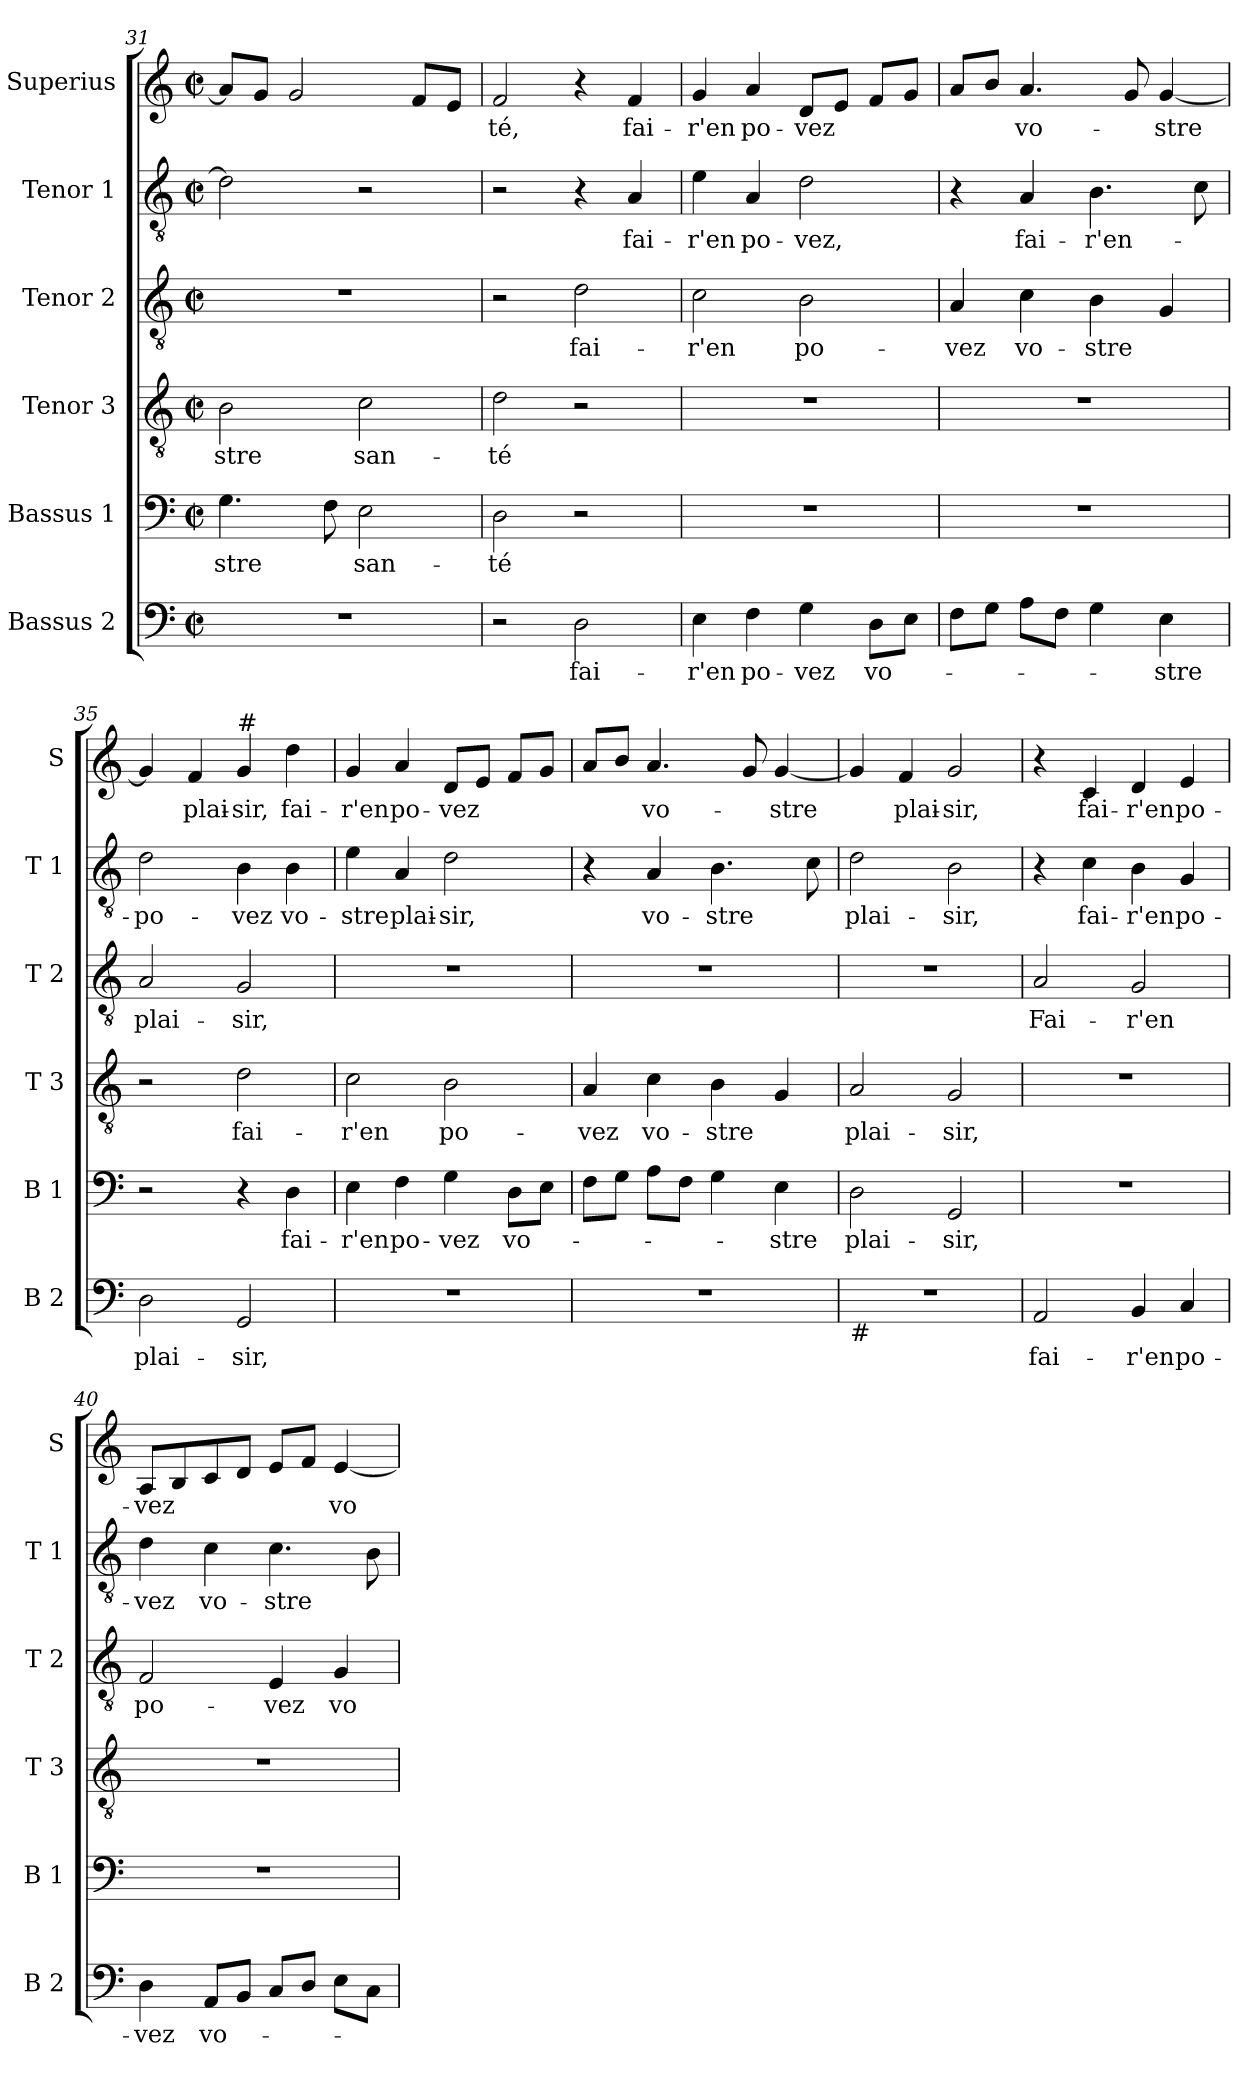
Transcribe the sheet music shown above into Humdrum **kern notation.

**kern	**text	**kern	**text	**kern	**text	**kern	**text	**kern	**text	**kern	**text
*part6	*part6	*part5	*part5	*part4	*part4	*part3	*part3	*part2	*part2	*part1	*part1
*staff6	*staff6	*staff5	*staff5	*staff4	*staff4	*staff3	*staff3	*staff2	*staff2	*staff1	*staff1
*I"Bassus 2	*	*I"Bassus 1	*	*I"Tenor 3	*	*I"Tenor 2	*	*I"Tenor 1	*	*I"Superius	*
*I'B 2	*	*I'B 1	*	*I'T 3	*	*I'T 2	*	*I'T 1	*	*I'S	*
!!LO:LB:g=z
*clefF4	*	*clefF4	*	*clefGv2	*	*clefGv2	*	*clefGv2	*	*clefG2	*
*k[]	*	*k[]	*	*k[]	*	*k[]	*	*k[]	*	*k[]	*
*C:	*	*C:	*	*C:	*	*C:	*	*C:	*	*C:	*
*M2/2	*	*M2/2	*	*M2/2	*	*M2/2	*	*M2/2	*	*M2/2	*
*met(c|)	*	*met(c|)	*	*met(c|)	*	*met(c|)	*	*met(c|)	*	*met(c|)	*
=31	=31	=31	=31	=31	=31	=31	=31	=31	=31	=31	=31
1r	.	4.G\	-stre	2B\	-stre	1r	.	2d\]	.	8a/L]	.
.	.	.	.	.	.	.	.	.	.	8g/J	.
.	.	.	.	.	.	.	.	.	.	2g/	.
.	.	8F\	.	.	.	.	.	.	.	.	.
.	.	2E\	san-	2c\	san-	.	.	2r	.	.	.
.	.	.	.	.	.	.	.	.	.	8f/L	.
.	.	.	.	.	.	.	.	.	.	8e/J	.
=32	=32	=32	=32	=32	=32	=32	=32	=32	=32	=32	=32
2r	.	2D\	-té	2d\	-té	2r	.	2r	.	2f/	-té,
2D\	fai-	2r	.	2r	.	2d\	fai-	4r	.	4r	.
.	.	.	.	.	.	.	.	4A/	fai-	4f/	fai-
=33	=33	=33	=33	=33	=33	=33	=33	=33	=33	=33	=33
4E\	-r'en	1r	.	1r	.	2c\	-r'en	4e\	-r'en	4g/	-r'en
4F\	po-	.	.	.	.	.	.	4A/	po-	4a/	po-
4G\	-vez	.	.	.	.	2B\	po-	2d\	-vez,	8d/L	-vez
.	.	.	.	.	.	.	.	.	.	8e/J	.
8D\L	vo-	.	.	.	.	.	.	.	.	8f/L	.
8E\J	.	.	.	.	.	.	.	.	.	8g/J	.
=34	=34	=34	=34	=34	=34	=34	=34	=34	=34	=34	=34
8F\L	.	1r	.	1r	.	4A/	-vez	4r	.	8a/L	.
8G\J	.	.	.	.	.	.	.	.	.	8b/J	.
8A\L	.	.	.	.	.	4c\	vo-	4A/	fai-	4.a/	vo-
8F\J	.	.	.	.	.	.	.	.	.	.	.
4G\	.	.	.	.	.	4B\	-stre	4.B\	-r'en-	.	.
.	.	.	.	.	.	.	.	.	.	8g/	.
4E\	-stre	.	.	.	.	4G/	.	.	.	[4g/	-stre
.	.	.	.	.	.	.	.	8c\	.	.	.
=35	=35	=35	=35	=35	=35	=35	=35	=35	=35	=35	=35
2D\	plai-	2r	.	2r	.	2A/	plai-	2d\	-po-	4g/]	.
.	.	.	.	.	.	.	.	.	.	4f/	plai-
!	!	!	!	!	!	!	!	!	!	!LO:TX:a:t=#	!
2GG/	-sir,	4r	.	2d\	fai-	2G/	-sir,	4B\	-vez	4g/	-sir,
.	.	4D\	fai-	.	.	.	.	4B\	vo-	4dd\	fai-
=36	=36	=36	=36	=36	=36	=36	=36	=36	=36	=36	=36
1r	.	4E\	-r'en	2c\	-r'en	1r	.	4e\	-stre	4g/	-r'en
.	.	4F\	po-	.	.	.	.	4A/	plai-	4a/	po-
.	.	4G\	-vez	2B\	po-	.	.	2d\	-sir,	8d/L	-vez
.	.	.	.	.	.	.	.	.	.	8e/J	.
.	.	8D\L	vo-	.	.	.	.	.	.	8f/L	.
.	.	8E\J	.	.	.	.	.	.	.	8g/J	.
!!LO:PB:g=z
=37	=37	=37	=37	=37	=37	=37	=37	=37	=37	=37	=37
1r	.	8F\L	.	4A/	-vez	1r	.	4r	.	8a/L	.
.	.	8G\J	.	.	.	.	.	.	.	8b/J	.
.	.	8A\L	.	4c\	vo-	.	.	4A/	vo-	4.a/	vo-
.	.	8F\J	.	.	.	.	.	.	.	.	.
.	.	4G\	.	4B\	-stre	.	.	4.B\	-stre	.	.
.	.	.	.	.	.	.	.	.	.	8g/	.
.	.	4E\	-stre	4G/	.	.	.	.	.	[4g/	-stre
.	.	.	.	.	.	.	.	8c\	.	.	.
=38	=38	=38	=38	=38	=38	=38	=38	=38	=38	=38	=38
!LO:TX:b:t=#	!	!	!	!	!	!	!	!	!	!	!
1r	.	2D\	plai-	2A/	plai-	1r	.	2d\	plai-	4g/]	.
.	.	.	.	.	.	.	.	.	.	4f/	plai-
.	.	2GG/	-sir,	2G/	-sir,	.	.	2B\	-sir,	2g/	-sir,
=39	=39	=39	=39	=39	=39	=39	=39	=39	=39	=39	=39
2AA/	fai-	1r	.	1r	.	2A/	Fai-	4r	.	4r	.
.	.	.	.	.	.	.	.	4c\	fai-	4c/	fai-
4BB/	-r'en	.	.	.	.	2G/	-r'en	4B\	-r'en	4d/	-r'en
4C/	po-	.	.	.	.	.	.	4G/	po-	4e/	po-
=40	=40	=40	=40	=40	=40	=40	=40	=40	=40	=40	=40
4D\	-vez	1r	.	1r	.	2F/	po-	4d\	-vez	8A/L	-vez
.	.	.	.	.	.	.	.	.	.	8B/	.
8AA/L	vo-	.	.	.	.	.	.	4c\	vo-	8c/	.
8BB/J	.	.	.	.	.	.	.	.	.	8d/J	.
8C/L	.	.	.	.	.	4E/	-vez	4.c\	-stre	8e/L	.
8D/J	.	.	.	.	.	.	.	.	.	8f/J	.
8E\L	.	.	.	.	.	4G/	vo-	.	.	[4e/	vo-
8C\J	.	.	.	.	.	.	.	8B\	.	.	.
=	=	=	=	=	=	=	=	=	=	=	=
*-	*-	*-	*-	*-	*-	*-	*-	*-	*-	*-	*-
